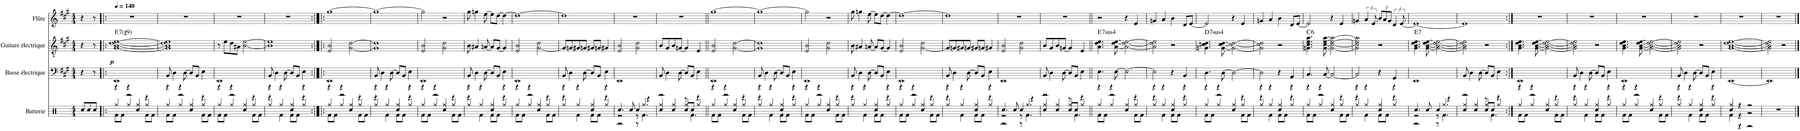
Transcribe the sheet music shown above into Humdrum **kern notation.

**kern	**kern	**kern	**dynam	**kern	**dynam	**harte	**kern
*part5	*part4	*part3	*part3	*part2	*part2	*part2	*part1
*staff5	*staff4	*staff3	*staff3	*staff2	*staff2	*	*staff1
*I"Batterie	*I"Basse électrique	*I"Guitare électrique	*	*I"Guitare électrique	*	*	*I"Flûte
*I'Bat.	*I'B. él.	*I'Guit. El.	*	*I'Guit. El.	*	*	*I'Fl.
*	*	*stria6	*	*	*	*	*
*clefX	*clefF4	*	*	*clefGv2	*	*	*clefG2
*	*Trd7c12	*	*	*	*	*	*
*k[]	*k[f#c#g#]	*k[f#c#g#]	*	*k[f#c#g#]	*	*	*k[f#c#g#]
*M4/4	*M4/4	*M4/4	*	*M4/4	*	*	*M4/4
=	=	=	=	=	=	=	=
8Rcc/L	4r	4r	.	4r	.	.	4r
8Rcc/	.	.	.	.	.	.	.
8Rcc/J	8r	8r	.	8r	.	.	8r
=1!|:	=1!|:	=1!|:	=1!|:	=1!|:	=1!|:	=1!|:	=1!|:
*	*	*	*	*	*	*	*MM140
*^	*	*	*	*	*	*	*
*	*^	*	*	*	*	*	*	*
!	!	!	!	!	!LO:DY:b	!	!LO:DY:b	!LO:H:kt=7	!
4r	8Rf\L	4Rgg/	1EE	[1G# [1B [1d [1e	p	[1G# [1B [1d [1e	p	E:7(#9)	1r
.	8Rf\J	.	.	.	.	.	.	.	.
4r	2r	4Rgg/	.	.	.	.	.	.	.
4Rcc/	.	4Rgg/	.	.	.	.	.	.	.
4r	8Rf\L	4Rgg/	.	.	.	.	.	.	.
.	8Rf\J	.	.	.	.	.	.	.	.
=2	=2	=2	=2	=2	=2	=2	=2	=2	=2
4r	8Rf\L	4Rgg/	8BB/	1G#] 1B] 1d] 1e]	.	1G#] 1B] 1d] 1e]	.	.	1r
.	8Rf\J	.	4D\	.	.	.	.	.	.
4r	2r	4Rgg/	.	.	.	.	.	.	.
.	.	.	[8D\	.	.	.	.	.	.
4Rcc/	.	4Rgg/	8D/L]	.	.	.	.	.	.
.	.	.	8BB/J	.	.	.	.	.	.
4r	8Rf\L	4Rgg/	4E\	.	.	.	.	.	.
.	8Rf\J	.	.	.	.	.	.	.	.
=3	=3	=3	=3	=3	=3	=3	=3	=3	=3
4r	8Rf\L	4Rgg/	1EE	8r	.	8r	.	.	1r
.	8Rf\J	.	.	8e	.	8e\L	.	.	.
4r	2r	4Rgg/	.	8d\L	.	8d\	.	.	.
.	.	.	.	8A#X\J	.	8A#X\J	.	.	.
4Rcc/	.	4Rgg/	.	[2B [2e	.	[2B\ [2e\	.	.	.
4r	8Rf\L	4Rgg/	.	.	.	.	.	.	.
.	8Rf\J	.	.	.	.	.	.	.	.
=4	=4	=4	=4	=4	=4	=4	=4	=4	=4
4r	4r	4Rgg/	8BB/	1B] 1e]	.	1B] 1e]	.	.	1r
.	.	.	4D\	.	.	.	.	.	.
4r	4Rf\	4Rgg/	.	.	.	.	.	.	.
.	.	.	[8D\	.	.	.	.	.	.
4Rcc/	8Rf\L	4Rgg/	8D/L]	.	.	.	.	.	.
.	8Rf\J	.	8BB/J	.	.	.	.	.	.
4r	4r	4Rgg/	4E\	.	.	.	.	.	.
=5:|!|:	=5:|!|:	=5:|!|:	=5:|!|:	=5:|!|:	=5:|!|:	=5:|!|:	=5:|!|:	=5:|!|:	=5:|!|:
4r	8Rf\L	4Rgg/	1EE	2E 2B	.	2E/ 2B/	.	.	[1gg#
.	8Rf\J	.	.	.	.	.	.	.	.
4r	2r	4Rgg/	.	.	.	.	.	.	.
4Rcc/	.	4Rgg/	.	[2G# [2d	.	[2G#\ [2d\	.	.	.
4r	8Rf\L	4Rgg/	.	.	.	.	.	.	.
.	8Rf\J	.	.	.	.	.	.	.	.
=6	=6	=6	=6	=6	=6	=6	=6	=6	=6
4r	4r	4Rgg/	8BB/	1G#] 1d]	.	1G#] 1d]	.	.	1gg#_
.	.	.	4D\	.	.	.	.	.	.
4r	4Rf\	4Rgg/	.	.	.	.	.	.	.
.	.	.	[8D\	.	.	.	.	.	.
4Rcc/	8Rf\L	4Rgg/	8D/L]	.	.	.	.	.	.
.	8Rf\J	.	8BB/J	.	.	.	.	.	.
4r	4r	4Rgg/	4E\	.	.	.	.	.	.
=7	=7	=7	=7	=7	=7	=7	=7	=7	=7
4r	8Rf\L	4Rgg/	1EE	2E 2B	.	2E/ 2B/	.	.	2gg#\]
.	8Rf\J	.	.	.	.	.	.	.	.
4r	2r	4Rgg/	.	.	.	.	.	.	.
4Rcc/	.	4Rgg/	.	2G# 2d	.	2G#\ 2d\	.	.	2r
4r	8Rf\L	4Rgg/	.	.	.	.	.	.	.
.	8Rf\J	.	.	.	.	.	.	.	.
=8	=8	=8	=8	=8	=8	=8	=8	=8	=8
4r	4r	4Rgg/	8BB/	8B	.	8B\	.	.	8gg#\
.	.	.	4D\	4A#X	.	4A#X/	.	.	4ggn\
4r	4Rf\	4Rgg/	.	.	.	.	.	.	.
.	.	.	[8D\	[8An	.	[8An/	.	.	[8ee\
4Rcc/	8Rf\L	4Rgg/	8D/L]	8A\L]	.	8A/L]	.	.	8ee\L]
.	8Rf\J	.	8BB/J	[8G#\J	.	[8G#/J	.	.	[8dd\J
4r	4r	4Rgg/	4E\	4G#]	.	4G#/]	.	.	4dd\_
=9	=9	=9	=9	=9	=9	=9	=9	=9	=9
4r	8Rf\L	4Rgg/	1EE	2E 2B	.	2E/ 2B/	.	.	1dd_
.	8Rf\J	.	.	.	.	.	.	.	.
4r	2r	4Rgg/	.	.	.	.	.	.	.
4Rcc/	.	4Rgg/	.	[2G# 2d	.	[2G#\ 2d\	.	.	.
4r	8Rf\L	4Rgg/	.	.	.	.	.	.	.
.	8Rf\J	.	.	.	.	.	.	.	.
=10	=10	=10	=10	=10	=10	=10	=10	=10	=10
4r	4r	4Rgg/	8BB/	8G#\L]	.	8G#/L]	.	.	1dd]
.	.	.	4D\	8Gn\J	.	8Gn/	.	.	.
4r	4Rf\	4Rgg/	.	8G#X\L	.	8G#X/	.	.	.
.	.	.	[8D\	8Gn\J	.	8Gn/J	.	.	.
4Rcc/	8Rf\L	4Rgg/	8D/L]	8G#X\L	.	8G#X/L	.	.	.
.	8Rf\J	.	8BB/J	8Gn\J	.	8Gn/J	.	.	.
4r	4r	4Rgg/	4E\	4G#X	.	4G#X/	.	.	.
=11	=11	=11	=11	=11	=11	=11	=11	=11	=11
4.Rcc/	2r	2r	1EE	2E 2B	.	2E/ 2B/	.	.	1r
8Rcc/	.	.	.	.	.	.	.	.	.
4Rcc/	8r	8r	.	2G# 2d	.	2G#\ 2d\	.	.	.
.	4.Rf\	4.Rgg/	.	.	.	.	.	.	.
4r	.	.	.	.	.	.	.	.	.
=12	=12	=12	=12	=12	=12	=12	=12	=12	=12
4Rcc/	2r	4Rgg/	8BB/	8B\L	.	8B/L	.	.	1r
.	.	.	4D\	8G#\J	.	8G#/	.	.	.
4Rcc/	.	4Rgg/	.	8B\L	.	8B/	.	.	.
.	.	.	[8D\	[8Gn\J	.	[8Gn/J	.	.	.
8Rcc/L	8r	4Rgg/	8D/L]	4G]	.	4G/]	.	.	.
8Rcc/J	4.Rf\	.	8BB/J	.	.	.	.	.	.
4r	.	4Rgg/	4E\	4E	.	4E/	.	.	.
=13||	=13||	=13||	=13||	=13||	=13||	=13||	=13||	=13||	=13||
4r	8Rf\L	4Rgg/	1EE	2E 2B	.	2E/ 2B/	.	.	[1gg#
.	8Rf\J	.	.	.	.	.	.	.	.
4r	2r	4Rgg/	.	.	.	.	.	.	.
4Rcc/	.	4Rgg/	.	[2G# [2d	.	[2G#\ [2d\	.	.	.
4r	8Rf\L	4Rgg/	.	.	.	.	.	.	.
.	8Rf\J	.	.	.	.	.	.	.	.
=14	=14	=14	=14	=14	=14	=14	=14	=14	=14
4r	4r	4Rgg/	8BB/	1G#] 1d]	.	1G#] 1d]	.	.	1gg#_
.	.	.	4D\	.	.	.	.	.	.
4r	4Rf\	4Rgg/	.	.	.	.	.	.	.
.	.	.	[8D\	.	.	.	.	.	.
4Rcc/	8Rf\L	4Rgg/	8D/L]	.	.	.	.	.	.
.	8Rf\J	.	8BB/J	.	.	.	.	.	.
4r	4r	4Rgg/	4E\	.	.	.	.	.	.
=15	=15	=15	=15	=15	=15	=15	=15	=15	=15
4r	8Rf\L	4Rgg/	1EE	2E 2B	.	2E/ 2B/	.	.	2gg#\]
.	8Rf\J	.	.	.	.	.	.	.	.
4r	2r	4Rgg/	.	.	.	.	.	.	.
4Rcc/	.	4Rgg/	.	2G# 2d	.	2G#\ 2d\	.	.	2r
4r	8Rf\L	4Rgg/	.	.	.	.	.	.	.
.	8Rf\J	.	.	.	.	.	.	.	.
=16	=16	=16	=16	=16	=16	=16	=16	=16	=16
4r	4r	4Rgg/	8BB/	8B	.	8B\	.	.	8gg#\
.	.	.	4D\	4A#X	.	4A#X/	.	.	4ggn\
4r	4Rf\	4Rgg/	.	.	.	.	.	.	.
.	.	.	[8D\	[8An	.	[8An/	.	.	[8ee\
4Rcc/	8Rf\L	4Rgg/	8D/L]	8A\L]	.	8A/L]	.	.	8ee\L]
.	8Rf\J	.	8BB/J	[8G#\J	.	[8G#/J	.	.	[8dd\J
4r	4r	4Rgg/	4E\	4G#]	.	4G#/]	.	.	4dd\_
=17	=17	=17	=17	=17	=17	=17	=17	=17	=17
4r	8Rf\L	4Rgg/	1EE	2E 2B	.	2E/ 2B/	.	.	1dd_
.	8Rf\J	.	.	.	.	.	.	.	.
4r	2r	4Rgg/	.	.	.	.	.	.	.
4Rcc/	.	4Rgg/	.	[2G# 2d	.	[2G#\ 2d\	.	.	.
4r	8Rf\L	4Rgg/	.	.	.	.	.	.	.
.	8Rf\J	.	.	.	.	.	.	.	.
=18	=18	=18	=18	=18	=18	=18	=18	=18	=18
4r	4r	4Rgg/	8BB/	8G#\L]	.	8G#/L]	.	.	1dd]
.	.	.	4D\	8Gn\J	.	8Gn/	.	.	.
4r	4Rf\	4Rgg/	.	8G#X\L	.	8G#X/	.	.	.
.	.	.	[8D\	8Gn\J	.	8Gn/J	.	.	.
4Rcc/	8Rf\L	4Rgg/	8D/L]	8G#X\L	.	8G#X/L	.	.	.
.	8Rf\J	.	8BB/J	8Gn\J	.	8Gn/J	.	.	.
4r	4r	4Rgg/	4E\	4G#X	.	4G#X/	.	.	.
=19	=19	=19	=19	=19	=19	=19	=19	=19	=19
4.Rcc/	2r	2r	1EE	2E 2B	.	2E/ 2B/	.	.	1r
8Rcc/	.	.	.	.	.	.	.	.	.
4Rcc/	8r	8r	.	2G# 2d	.	2G#\ 2d\	.	.	.
.	4.Rf\	4.Rgg/	.	.	.	.	.	.	.
4r	.	.	.	.	.	.	.	.	.
=20	=20	=20	=20	=20	=20	=20	=20	=20	=20
4Rcc/	2r	4Rgg/	8BB/	8B\L	.	8B/L	.	.	1r
.	.	.	4D\	8G#\J	.	8G#/	.	.	.
4Rcc/	.	4Rgg/	.	8B\L	.	8B/	.	.	.
.	.	.	[8D\	[8Gn\J	.	[8Gn/J	.	.	.
8Rcc/L	8r	4Rgg/	8D/L]	4G]	.	4G/]	.	.	.
8Rcc/J	4.Rf\	.	8BB/J	.	.	.	.	.	.
4r	.	4Rgg/	4E\	4E	.	4E/	.	.	.
=21||	=21||	=21||	=21||	=21||	=21||	=21||	=21||	=21||	=21||
!	!	!	!	!	!	!	!	!LO:H:kt=74	!
4r	8Rf\L	4Rgg/	4.E\	4.A 4.d 4.e	.	4.A\ 4.d\ 4.e\	.	E:sus4(7)	2r
.	8Rf\J	.	.	.	.	.	.	.	.
4r	2r	4Rgg/	.	.	.	.	.	.	.
.	.	.	[8E\	[8A [8d [8e	.	[8A\ [8d\ [8e\	.	.	.
4Rcc/	.	4Rgg/	2E\_	2A_ 2d_ 2e_	.	2A\_ 2d\_ 2e\_	.	.	4r
4r	8Rf\L	4Rgg/	.	.	.	.	.	.	4e/
.	8Rf\J	.	.	.	.	.	.	.	.
=22	=22	=22	=22	=22	=22	=22	=22	=22	=22
4r	4r	4Rgg/	2E\]	2A] 2d] 2e]	.	2A\] 2d\] 2e\]	.	.	4gn/
4r	4Rf\	4Rgg/	.	.	.	.	.	.	4a/
4Rcc/	8Rf\L	4Rgg/	4r	2r	.	2r	.	.	4b\
.	8Rf\J	.	.	.	.	.	.	.	.
4r	4r	4Rgg/	4BB/	.	.	.	.	.	8d/L
.	.	.	.	.	.	.	.	.	[8e/J
=23	=23	=23	=23	=23	=23	=23	=23	=23	=23
!	!	!	!	!	!	!	!	!LO:H:kt=74	!
4r	8Rf\L	4Rgg/	4.D\	4.Gn 4.cn 4.d	.	4.Gn\ 4.cn\ 4.d\	.	D:sus4(7)	2e/]
.	8Rf\J	.	.	.	.	.	.	.	.
4r	2r	4Rgg/	.	.	.	.	.	.	.
.	.	.	[8D\	[8G [8c [8d	.	[8G\ [8c\ [8d\	.	.	.
4Rcc/	.	4Rgg/	2D\_	2G_ 2c_ 2d_	.	2G\_ 2c\_ 2d\_	.	.	4r
4r	8Rf\L	4Rgg/	.	.	.	.	.	.	4e/
.	8Rf\J	.	.	.	.	.	.	.	.
=24	=24	=24	=24	=24	=24	=24	=24	=24	=24
4r	4r	4Rgg/	2D\]	2G] 2c] 2d]	.	2G\] 2c\] 2d\]	.	.	4gn/
4r	4Rf\	4Rgg/	.	.	.	.	.	.	4a/
4Rcc/	8Rf\L	4Rgg/	4r	2r	.	2r	.	.	4b\
.	8Rf\J	.	.	.	.	.	.	.	.
4r	4r	4Rgg/	4AA/	.	.	.	.	.	8d/L
.	.	.	.	.	.	.	.	.	[8e/J
=25	=25	=25	=25	=25	=25	=25	=25	=25	=25
!	!	!	!	!	!	!	!	!LO:H:kt=6	!
4r	8Rf\L	4Rgg/	4.C#/	4.Gn 4.c# 4.e 4.a	.	4.Gn\ 4.c#\ 4.e\ 4.a\	.	C:maj6	2e/]
.	8Rf\J	.	.	.	.	.	.	.	.
4r	2r	4Rgg/	.	.	.	.	.	.	.
.	.	.	[8C#/	[8G [8c# [8e [8a	.	[8G\ [8c#\ [8e\ [8a\	.	.	.
4Rcc/	.	4Rgg/	2C#/_	2G_ 2c#_ 2e_ 2a_	.	2G\_ 2c#\_ 2e\_ 2a\_	.	.	4r
4r	8Rf\L	4Rgg/	.	.	.	.	.	.	4e/
.	8Rf\J	.	.	.	.	.	.	.	.
=26	=26	=26	=26	=26	=26	=26	=26	=26	=26
4r	4r	4Rgg/	2C#/]	2G] 2c#] 2e] 2a]	.	2G\] 2c#\] 2e\] 2a\]	.	.	4gn/
4r	4Rf\	4Rgg/	.	.	.	.	.	.	6a/
.	.	.	.	.	.	.	.	.	12e/
*	*	*	*	*	*	*	*	*	*Xbrackettup
4Rcc/	8Rf\L	4Rgg/	4r	2r	.	2r	.	.	12b/L
.	.	.	.	.	.	.	.	.	12a/
.	8Rf\J	.	.	.	.	.	.	.	.
.	.	.	.	.	.	.	.	.	12g/J
*	*	*	*	*	*	*	*	*	*brackettup
4r	4r	4Rgg/	4GG#/	.	.	.	.	.	6d/
.	.	.	.	.	.	.	.	.	[12e/
=27	=27	=27	=27	=27	=27	=27	=27	=27	=27
!	!	!	!	!	!	!	!	!LO:H:kt=7	!
4.Rcc/	2r	2r	1EE	4.G# 4.B 4.d 4.e	.	4.G#\ 4.B\ 4.d\ 4.e\	.	E:7	1e_
8Rcc/	.	.	.	[8G# [8B [8d [8e	.	[8G#\ [8B\ [8d\ [8e\	.	.	.
4Rcc/	8r	8r	.	2G#_ 2B_ 2d_ 2e_	.	2G#\_ 2B\_ 2d\_ 2e\_	.	.	.
.	4.Rf\	4.Rgg/	.	.	.	.	.	.	.
4r	.	.	.	.	.	.	.	.	.
=28	=28	=28	=28	=28	=28	=28	=28	=28	=28
4Rcc/	2r	4Rgg/	8BB/	2G#] 2B] 2d] 2e]	.	2G#\] 2B\] 2d\] 2e\]	.	.	1e]
.	.	.	4D\	.	.	.	.	.	.
4Rcc/	.	4Rgg/	.	.	.	.	.	.	.
.	.	.	[8D\	.	.	.	.	.	.
8Rcc/L	8r	4Rgg/	8D/L]	2r	.	2r	.	.	.
8Rcc/J	4.Rf\	.	8BB/J	.	.	.	.	.	.
4r	.	4Rgg/	4E\	.	.	.	.	.	.
=29:|!	=29:|!	=29:|!	=29:|!	=29:|!	=29:|!	=29:|!	=29:|!	=29:|!	=29:|!
4r	8Rf\L	4Rgg/	1EE	4.G# 4.B 4.d 4.e	.	4.G#\ 4.B\ 4.d\ 4.e\	.	.	1r
.	8Rf\J	.	.	.	.	.	.	.	.
4r	2r	4Rgg/	.	.	.	.	.	.	.
.	.	.	.	[8G# [8B [8d [8e	.	[8G#\ [8B\ [8d\ [8e\	.	.	.
4Rcc/	.	4Rgg/	.	2G#_ 2B_ 2d_ 2e_	.	2G#\_ 2B\_ 2d\_ 2e\_	.	.	.
4r	8Rf\L	4Rgg/	.	.	.	.	.	.	.
.	8Rf\J	.	.	.	.	.	.	.	.
=30	=30	=30	=30	=30	=30	=30	=30	=30	=30
4r	4r	4Rgg/	8BB/	2G#] 2B] 2d] 2e]	.	2G#\] 2B\] 2d\] 2e\]	.	.	1r
.	.	.	4D\	.	.	.	.	.	.
4r	4Rf\	4Rgg/	.	.	.	.	.	.	.
.	.	.	[8D\	.	.	.	.	.	.
4Rcc/	8Rf\L	4Rgg/	8D/L]	2r	.	2r	.	.	.
.	8Rf\J	.	8BB/J	.	.	.	.	.	.
4r	4r	4Rgg/	4E\	.	.	.	.	.	.
=31	=31	=31	=31	=31	=31	=31	=31	=31	=31
4r	8Rf\L	4Rgg/	1EE	4.G# 4.B 4.d 4.e	.	4.G#\ 4.B\ 4.d\ 4.e\	.	.	1r
.	8Rf\J	.	.	.	.	.	.	.	.
4r	2r	4Rgg/	.	.	.	.	.	.	.
.	.	.	.	[8G# [8B [8d [8e	.	[8G#\ [8B\ [8d\ [8e\	.	.	.
4Rcc/	.	4Rgg/	.	2G#_ 2B_ 2d_ 2e_	.	2G#\_ 2B\_ 2d\_ 2e\_	.	.	.
4r	8Rf\L	4Rgg/	.	.	.	.	.	.	.
.	8Rf\J	.	.	.	.	.	.	.	.
=32	=32	=32	=32	=32	=32	=32	=32	=32	=32
4r	4r	4Rgg/	8BB/	2G#] 2B] 2d] 2e]	.	2G#\] 2B\] 2d\] 2e\]	.	.	1r
.	.	.	4D\	.	.	.	.	.	.
4r	4Rf\	4Rgg/	.	.	.	.	.	.	.
.	.	.	[8D\	.	.	.	.	.	.
4Rcc/	8Rf\L	4Rgg/	8D/L]	2r	.	2r	.	.	.
.	8Rf\J	.	8BB/J	.	.	.	.	.	.
4r	4r	4Rgg/	4E\	.	.	.	.	.	.
=33	=33	=33	=33	=33	=33	=33	=33	=33	=33
4Rcc/	4Rf\	4Rgg/	[1EE	[1G# [1B [1d [1e	.	[1G# [1B [1d [1e	.	.	1r
4r	4r	4r	.	.	.	.	.	.	.
2r	2r	2r	.	.	.	.	.	.	.
*v	*v	*v	*	*	*	*	*	*	*
=34	=34	=34	=34	=34	=34	=34	=34
1r	1EE]	2G#] 2B] 2d] 2e]	.	2G#\] 2B\] 2d\] 2e\]	.	.	1r
.	.	2r	.	2r	.	.	.
==	==	==	==	==	==	==	==
*-	*-	*-	*-	*-	*-	*-	*-
